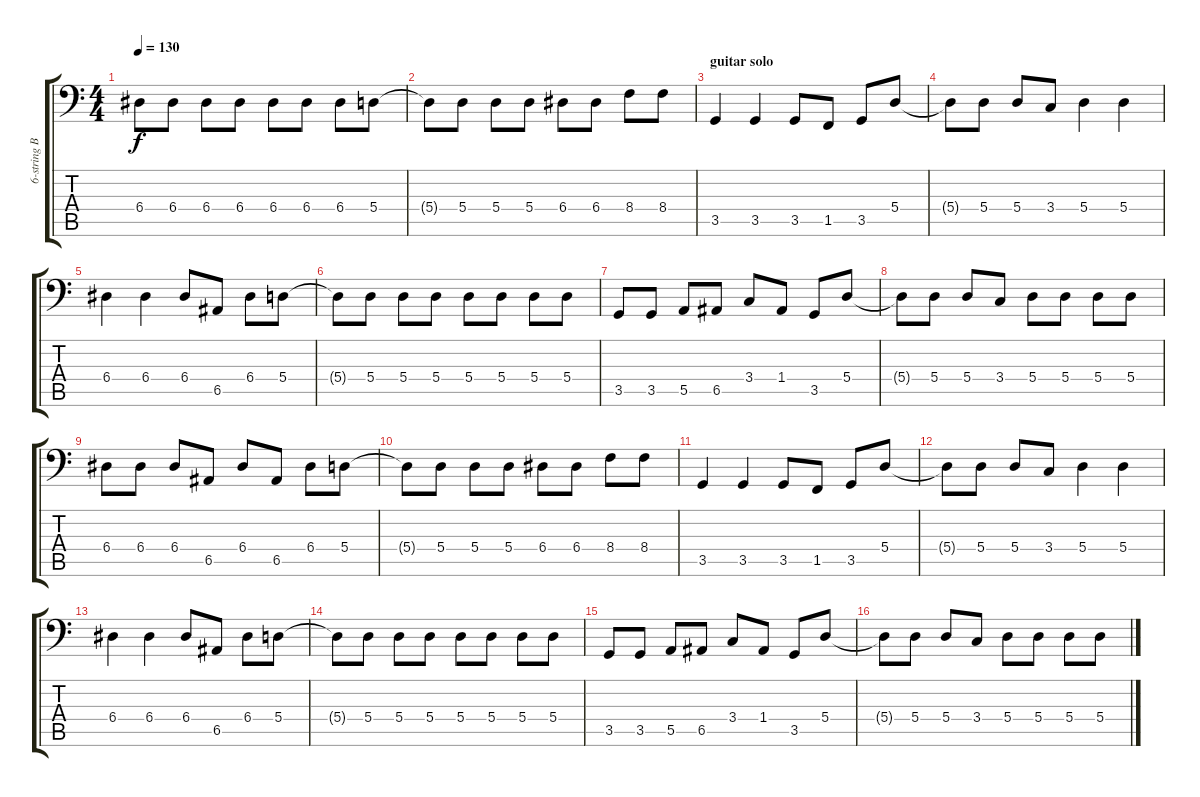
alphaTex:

\track ("6-string Bass" "6-string B") {instrument electricbassfinger}
\staff {score tabs}
\tuning (C3 G2 D2 A1 E1 B0) {hide}
\ts (4 4)
\tempo 130
\clef f4
\ks c
6.4.8{dy f} 6.4.8 6.4.8 6.4.8 6.4.8 6.4.8 6.4.8 5.4.8 |
5.4{t}.8 5.4.8 5.4.8 5.4.8 6.4.8 6.4.8 8.4.8 8.4.8 |
\section ("" "guitar solo")
3.5.4 3.5.4 3.5.8 1.5.8 3.5.8 5.4.8 |
5.4{t}.8 5.4.8 5.4.8 3.4.8 5.4.4 5.4.4 |
6.4.4 6.4.4 6.4.8 6.5.8 6.4.8 5.4.8 |
5.4{t}.8 5.4.8 5.4.8 5.4.8 5.4.8 5.4.8 5.4.8 5.4.8 |
3.5.8 3.5.8 5.5.8 6.5.8 3.4.8 1.4.8 3.5.8 5.4.8 |
5.4{t}.8 5.4.8 5.4.8 3.4.8 5.4.8 5.4.8 5.4.8 5.4.8 |
6.4.8 6.4.8 6.4.8 6.5.8 6.4.8 6.5.8 6.4.8 5.4.8 |
5.4{t}.8 5.4.8 5.4.8 5.4.8 6.4.8 6.4.8 8.4.8 8.4.8 |
3.5.4 3.5.4 3.5.8 1.5.8 3.5.8 5.4.8 |
5.4{t}.8 5.4.8 5.4.8 3.4.8 5.4.4 5.4.4 |
6.4.4 6.4.4 6.4.8 6.5.8 6.4.8 5.4.8 |
5.4{t}.8 5.4.8 5.4.8 5.4.8 5.4.8 5.4.8 5.4.8 5.4.8 |
3.5.8 3.5.8 5.5.8 6.5.8 3.4.8 1.4.8 3.5.8 5.4.8 |
5.4{t}.8 5.4.8 5.4.8 3.4.8 5.4.8 5.4.8 5.4.8 5.4.8
